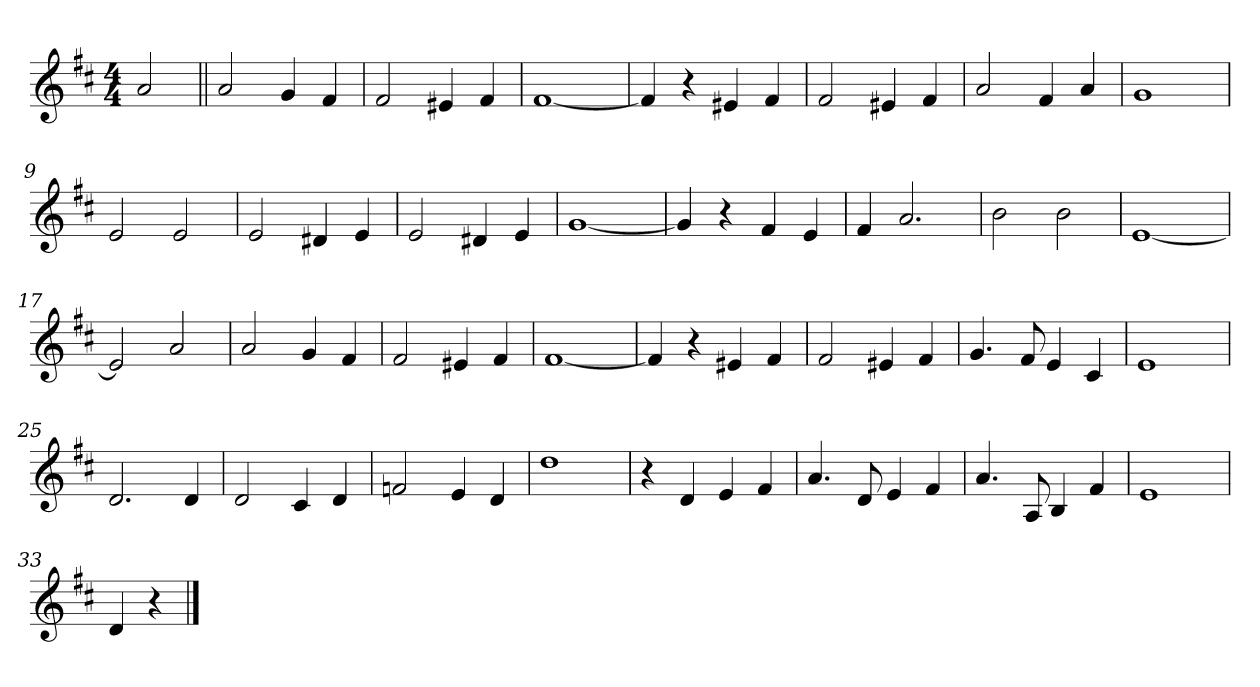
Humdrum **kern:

**kern
*part1
*staff1
*clefG2
*k[f#c#]
*D:
*M4/4
=1
2a/
=2||
2a/
4g/
4f#/
=3
2f#/
4e#X/
4f#/
=4
[1f#
=5
4f#/]
4r
4e#X/
4f#/
=6
2f#/
4e#X/
4f#/
=7
2a/
4f#/
4a/
=8
1g
=9
2e/
2e/
=10
2e/
4d#X/
4e/
=11
2e/
4d#X/
4e/
=12
[1g
!!LO:LB:g=z
=13
4g/]
4r
4f#/
4e/
=14
4f#/
2.a/
=15
2b\
2b\
=16
[1e
=17
2e/]
2a/
=18
2a/
4g/
4f#/
=19
2f#/
4e#X/
4f#/
=20
[1f#
=21
4f#/]
4r
4e#X/
4f#/
=22
2f#/
4e#X/
4f#/
=23
4.g/
8f#/
4e/
4c#/
=24
1e
!!LO:LB:g=z
=25
2.d/
4d/
=26
2d/
4c#/
4d/
=27
2fn/
4e/
4d/
=28
1dd
=29
4r
4d/
4e/
4f#/
=30
4.a/
8d/
4e/
4f#/
=31
4.a/
8A/
4B/
4f#/
=32
1e
=33
4d/
4r
==
*-
